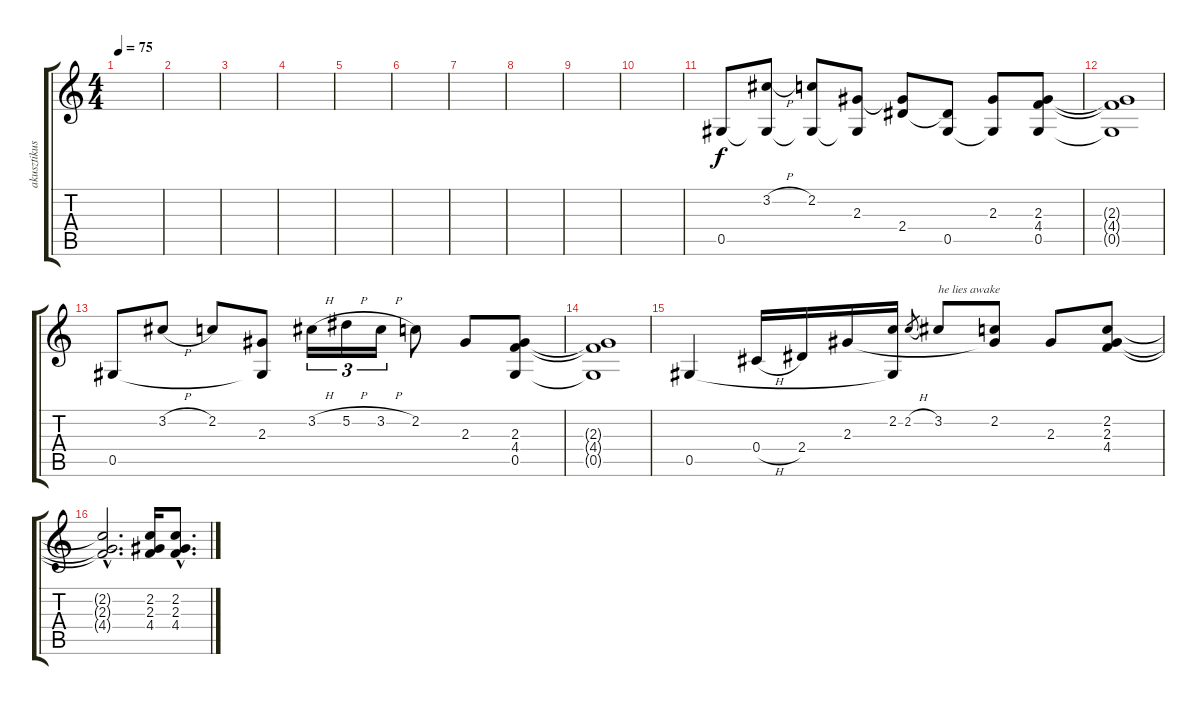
\track ("akusztikus" "akusztikus") {instrument acousticguitarsteel}
\staff {score tabs}
\tuning (Eb4 Bb3 Gb3 Db3 Ab2 Eb2) {hide}
\ts (4 4)
\tempo 75
\clef g2
\ks c
|
|
|
|
|
|
|
|
|
|
0.5.8 (3.2{h} 0.5{t}).8 (2.2 0.5{t}).8 (2.3 0.5{t}).8 (2.3{t} 2.4).8 (2.4{t} 0.5).8 (2.3 0.5{t}).8 (2.3 4.4 0.5).8 |
(2.3{t} 4.4{t} 0.5{t}).1 |
0.5.8 3.2{h}.8 2.2.8 (2.3 0.5{t}).8 3.2{h}.16{tu (3 2)} 5.2{h}.16{tu (3 2)} 3.2{h}.16{tu (3 2)} 2.2.8 2.3.8 (2.3 4.4 0.5).8 |
(2.3{t} 4.4{t} 0.5{t}).1 |
0.5.4 0.4{h}.16 2.4.16 2.3.16 (2.2 0.5{t}).16 2.2{h}.8{gr} 3.2.8{txt "he lies awake"} (2.2 2.3{t}).8 2.3.8 (2.2 2.3 4.4).8 |
(2.2{hac t} 2.3{hac t} 4.4{hac t}).2{d} (2.2 2.3 4.4).16 (2.2{hac} 2.3{hac} 4.4{hac}).8{d}
